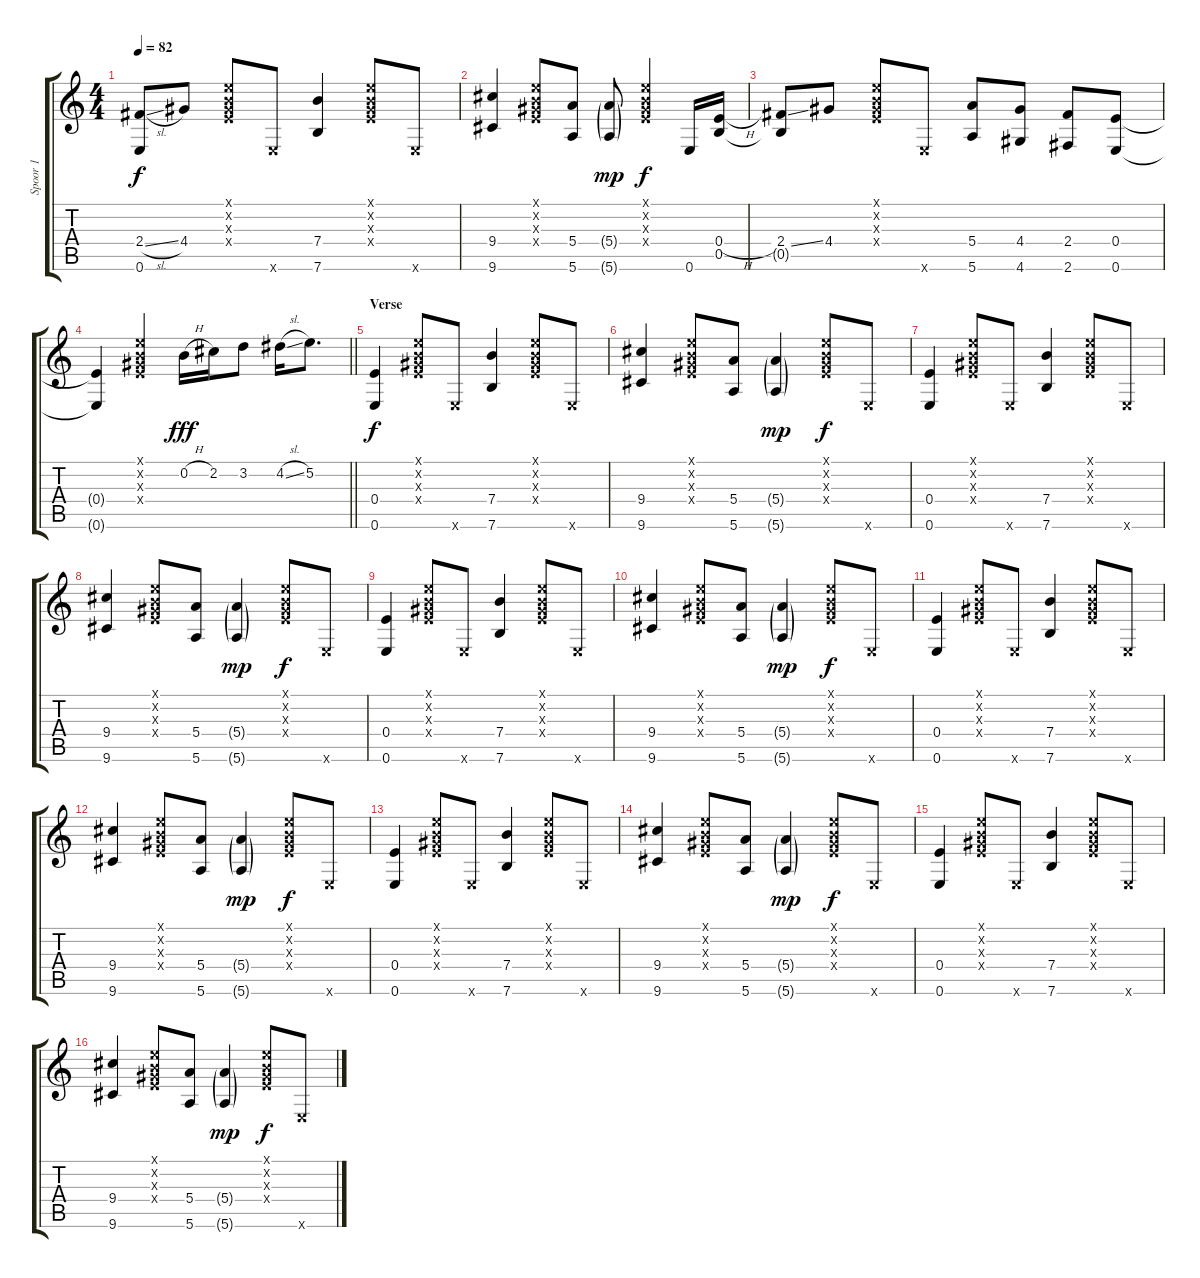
\track ("Spoor 1" "Spoor 1") {mute instrument acousticguitarsteel}
\staff {score tabs}
\tuning (E4 B3 Ab3 E3 B2 E2) {hide}
\ts (4 4)
\tempo 82
\clef g2
\ks c
(2.4{sl} 0.6).8{dy f} 4.4.8 (0.1{x} 0.2{x} 0.3{x} 0.4{x}).8 0.6{x}.8 (7.4 7.6).4 (0.1{x} 0.2{x} 0.3{x} 0.4{x}).8 0.6{x}.8 |
(9.4 9.6).4 (0.1{x} 0.2{x} 0.3{x} 0.4{x}).8 (5.4 5.6).8 (5.4{g} 5.6{g}).8{dy mp} (0.1{x} 0.2{x} 0.3{x} 0.4{x}).4{dy f} 0.6.16 (0.4{h} 0.5).16 |
(2.4{ss} 0.5{t}).8 4.4.8 (0.1{x} 0.2{x} 0.3{x} 0.4{x}).8 0.6{x}.8 (5.4 5.6).8 (4.4 4.6).8 (2.4 2.6).8 (0.4 0.6).8 |
\barLineRight lightlight
(0.4{t} 0.6{t}).4 (0.1{x} 0.2{x} 0.3{x} 0.4{x}).4 0.2{h}.16{dy fff} 2.2.16 3.2.8 4.2{sl}.16 5.2.8{d} |
\section ("" "Verse")
(0.4 0.6).4{dy f} (0.1{x} 0.2{x} 0.3{x} 0.4{x}).8 0.6{x}.8 (7.4 7.6).4 (0.1{x} 0.2{x} 0.3{x} 0.4{x}).8 0.6{x}.8 |
(9.4 9.6).4 (0.1{x} 0.2{x} 0.3{x} 0.4{x}).8 (5.4 5.6).8 (5.4{g} 5.6{g}).4{dy mp} (0.1{x} 0.2{x} 0.3{x} 0.4{x}).8{dy f} 0.6{x}.8 |
(0.4 0.6).4 (0.1{x} 0.2{x} 0.3{x} 0.4{x}).8 0.6{x}.8 (7.4 7.6).4 (0.1{x} 0.2{x} 0.3{x} 0.4{x}).8 0.6{x}.8 |
(9.4 9.6).4 (0.1{x} 0.2{x} 0.3{x} 0.4{x}).8 (5.4 5.6).8 (5.4{g} 5.6{g}).4{dy mp} (0.1{x} 0.2{x} 0.3{x} 0.4{x}).8{dy f} 0.6{x}.8 |
(0.4 0.6).4 (0.1{x} 0.2{x} 0.3{x} 0.4{x}).8 0.6{x}.8 (7.4 7.6).4 (0.1{x} 0.2{x} 0.3{x} 0.4{x}).8 0.6{x}.8 |
(9.4 9.6).4 (0.1{x} 0.2{x} 0.3{x} 0.4{x}).8 (5.4 5.6).8 (5.4{g} 5.6{g}).4{dy mp} (0.1{x} 0.2{x} 0.3{x} 0.4{x}).8{dy f} 0.6{x}.8 |
(0.4 0.6).4 (0.1{x} 0.2{x} 0.3{x} 0.4{x}).8 0.6{x}.8 (7.4 7.6).4 (0.1{x} 0.2{x} 0.3{x} 0.4{x}).8 0.6{x}.8 |
(9.4 9.6).4 (0.1{x} 0.2{x} 0.3{x} 0.4{x}).8 (5.4 5.6).8 (5.4{g} 5.6{g}).4{dy mp} (0.1{x} 0.2{x} 0.3{x} 0.4{x}).8{dy f} 0.6{x}.8 |
(0.4 0.6).4 (0.1{x} 0.2{x} 0.3{x} 0.4{x}).8 0.6{x}.8 (7.4 7.6).4 (0.1{x} 0.2{x} 0.3{x} 0.4{x}).8 0.6{x}.8 |
(9.4 9.6).4 (0.1{x} 0.2{x} 0.3{x} 0.4{x}).8 (5.4 5.6).8 (5.4{g} 5.6{g}).4{dy mp} (0.1{x} 0.2{x} 0.3{x} 0.4{x}).8{dy f} 0.6{x}.8 |
(0.4 0.6).4 (0.1{x} 0.2{x} 0.3{x} 0.4{x}).8 0.6{x}.8 (7.4 7.6).4 (0.1{x} 0.2{x} 0.3{x} 0.4{x}).8 0.6{x}.8 |
(9.4 9.6).4 (0.1{x} 0.2{x} 0.3{x} 0.4{x}).8 (5.4 5.6).8 (5.4{g} 5.6{g}).4{dy mp} (0.1{x} 0.2{x} 0.3{x} 0.4{x}).8{dy f} 0.6{x}.8
